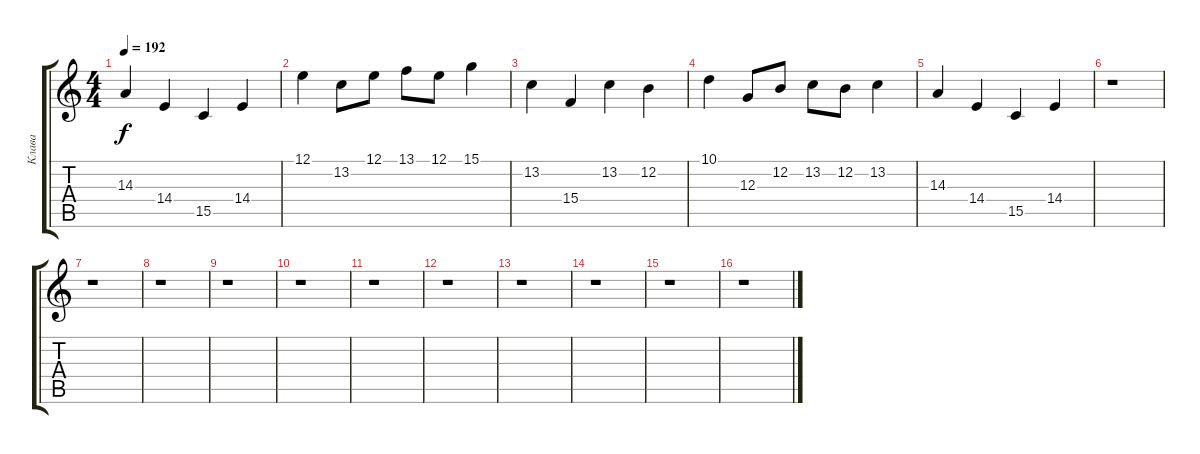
\track ("Клава" "Клава") {instrument fx4atmosphere}
\staff {score tabs}
\tuning (E4 B3 G3 D3 A2 E2) {hide}
\ts (4 4)
\tempo 192
\clef g2
\ks c
14.3.4{dy f} 14.4.4 15.5.4 14.4.4 |
12.1.4 13.2.8 12.1.8 13.1.8 12.1.8 15.1.4 |
13.2.4 15.4.4 13.2.4 12.2.4 |
10.1.4 12.3.8 12.2.8 13.2.8 12.2.8 13.2.4 |
14.3.4 14.4.4 15.5.4 14.4.4 |
r.1 |
r.1 |
r.1 |
r.1 |
r.1 |
r.1 |
r.1 |
r.1 |
r.1 |
r.1 |
r.1
